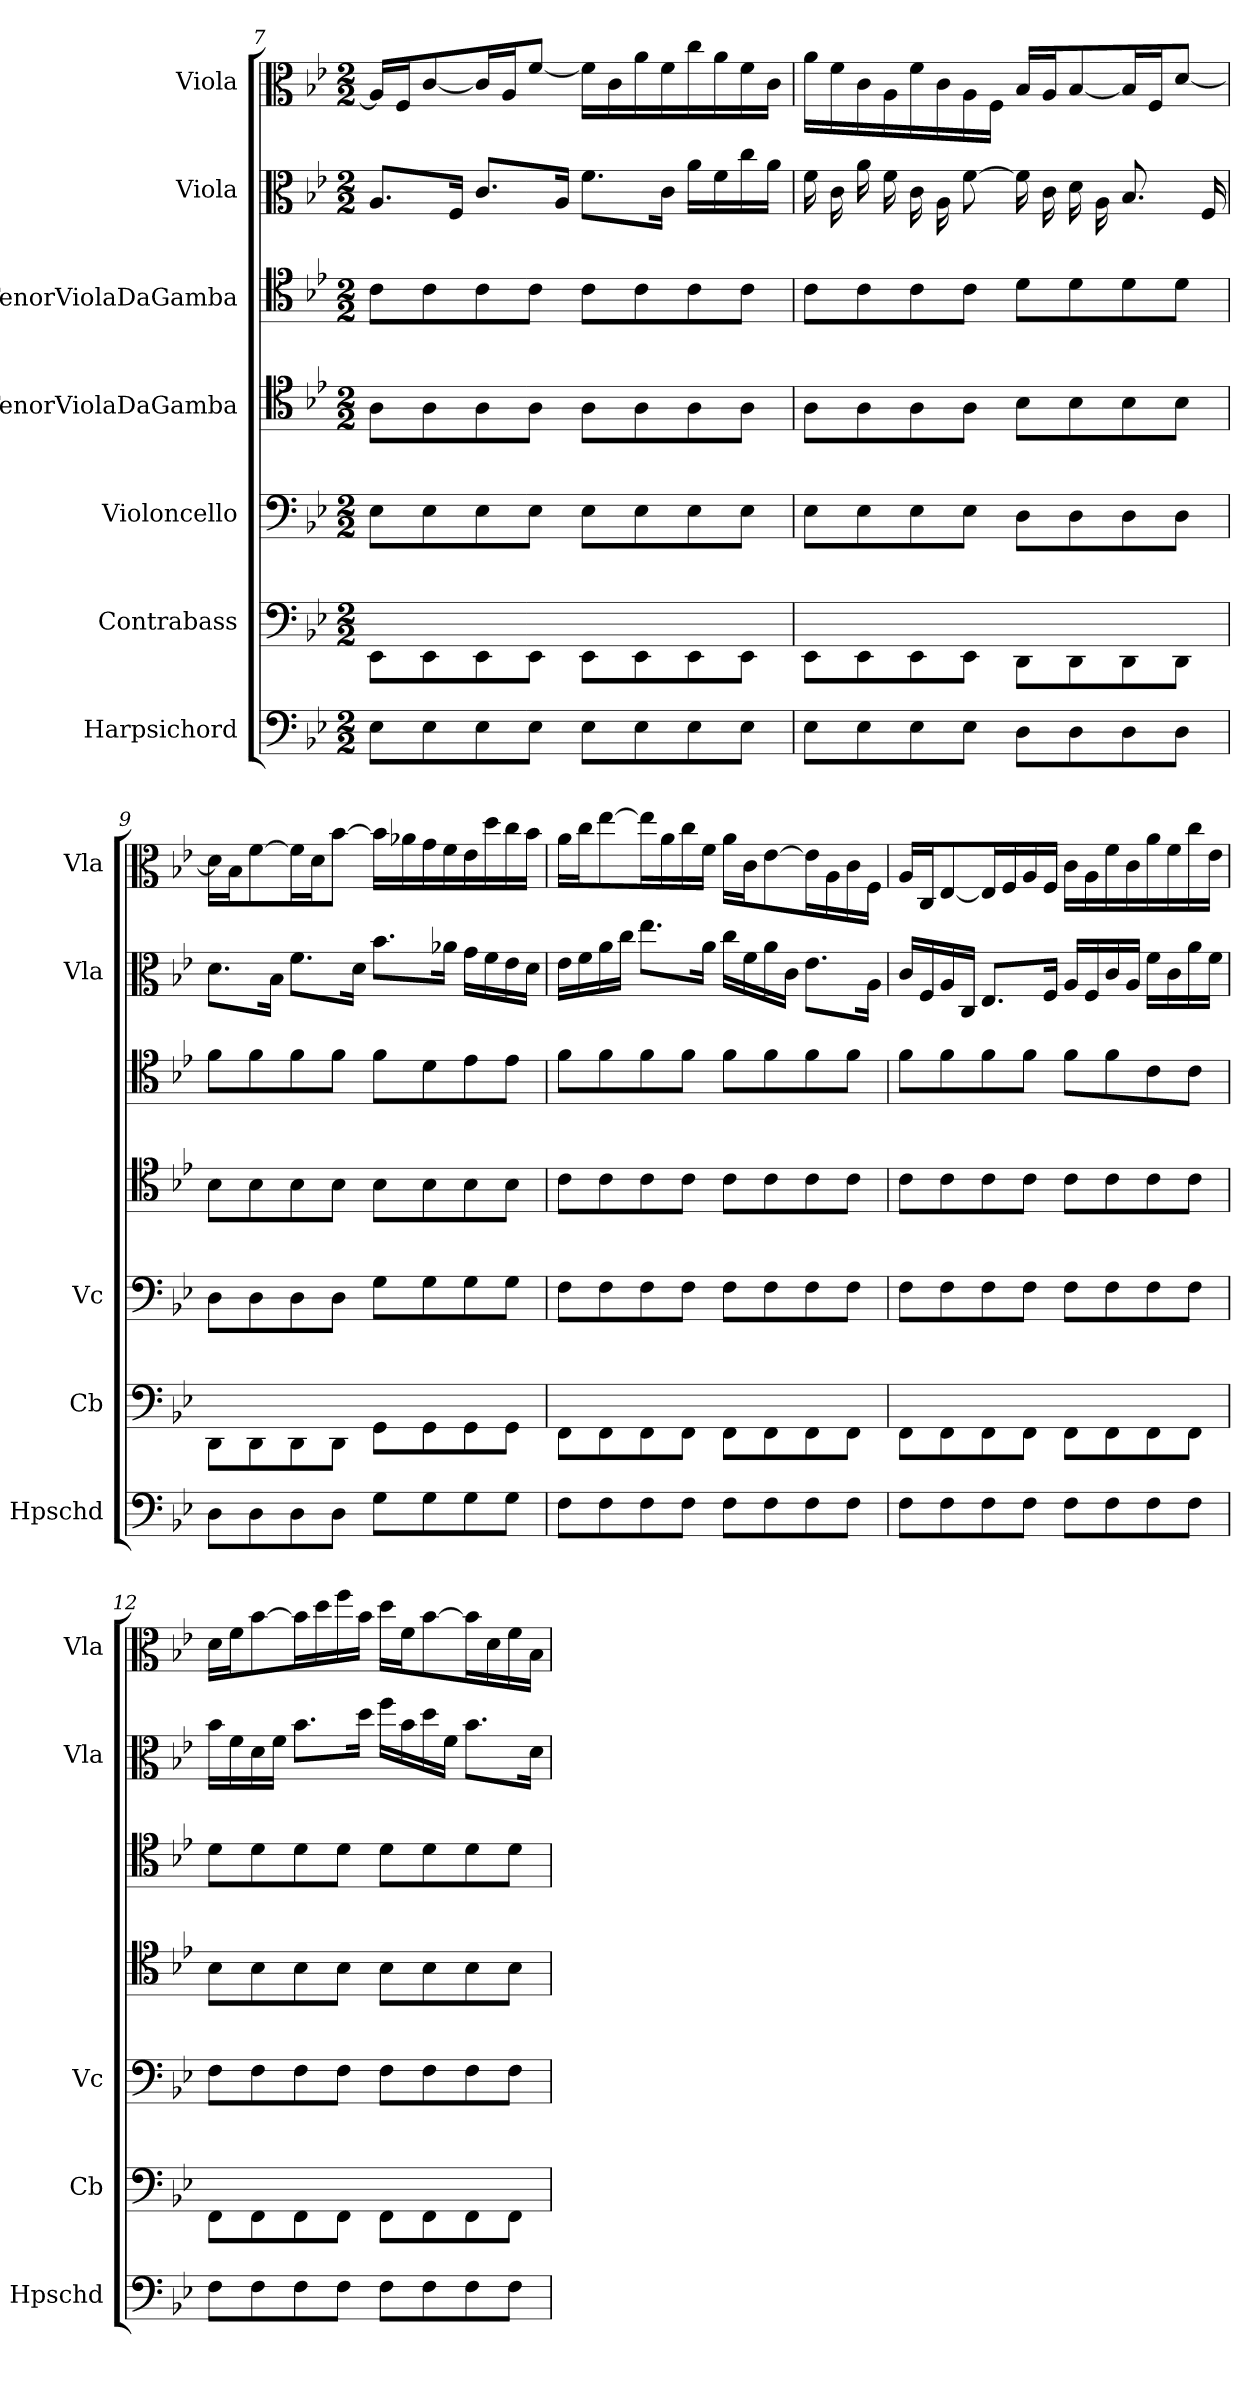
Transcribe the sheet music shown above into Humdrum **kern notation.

**kern	**kern	**kern	**kern	**kern	**kern	**kern
*part7	*part6	*part5	*part4	*part3	*part2	*part1
*staff7	*staff6	*staff5	*staff4	*staff3	*staff2	*staff1
*I"Harpsichord	*I"Contrabass	*I"Violoncello	*I"TenorViolaDaGamba	*I"TenorViolaDaGamba	*I"Viola	*I"Viola
*I'Hpschd	*I'Cb	*I'Vc	*	*	*I'Vla	*I'Vla
*clefF4	*clefF4	*clefF4	*clefC4	*clefC4	*clefC3	*clefC3
*k[b-e-]	*k[b-e-]	*k[b-e-]	*k[b-e-]	*k[b-e-]	*k[b-e-]	*k[b-e-]
*B-:	*B-:	*B-:	*B-:	*B-:	*B-:	*B-:
*M2/2	*M2/2	*M2/2	*M2/2	*M2/2	*M2/2	*M2/2
=7	=7	=7	=7	=7	=7	=7
8E-\L	8EE-\L	8E-\L	8A\L	8c\L	8.A/L	16A/LL]
.	.	.	.	.	.	16F/J
8E-\	8EE-\	8E-\	8A\	8c\	.	[8c/
.	.	.	.	.	16F/Jk	.
8E-\	8EE-\	8E-\	8A\	8c\	8.c/L	16c/L]
.	.	.	.	.	.	16A/J
8E-\J	8EE-\J	8E-\J	8A\J	8c\J	.	[8f/J
.	.	.	.	.	16A/Jk	.
8E-\L	8EE-\L	8E-\L	8A\L	8c\L	8.f\L	16f\LL]
.	.	.	.	.	.	16c\
8E-\	8EE-\	8E-\	8A\	8c\	.	16a\
.	.	.	.	.	16c\Jk	16f\
8E-\	8EE-\	8E-\	8A\	8c\	16a\LL	16cc\
.	.	.	.	.	16f\	16a\
8E-\J	8EE-\J	8E-\J	8A\J	8c\J	16cc\	16f\
.	.	.	.	.	16a\JJ	16c\JJ
=8	=8	=8	=8	=8	=8	=8
8E-\L	8EE-\L	8E-\L	8A\L	8c\L	16f\	16a\LL
.	.	.	.	.	16c\	16f\
8E-\	8EE-\	8E-\	8A\	8c\	16a\	16c\
.	.	.	.	.	16f\	16A\
8E-\	8EE-\	8E-\	8A\	8c\	16c\	16f\
.	.	.	.	.	16A\	16c\
8E-\J	8EE-\J	8E-\J	8A\J	8c\J	[8f\	16A\
.	.	.	.	.	.	16F\JJ
8D\L	8DD\L	8D\L	8B-\L	8d\L	16f\]	16B-/LL
.	.	.	.	.	16c\	16A/J
8D\	8DD\	8D\	8B-\	8d\	16d\	[8B-/
.	.	.	.	.	16A\	.
8D\	8DD\	8D\	8B-\	8d\	8.B-/	16B-/L]
.	.	.	.	.	.	16F/J
8D\J	8DD\J	8D\J	8B-\J	8d\J	.	[8d/J
.	.	.	.	.	16F/	.
=9	=9	=9	=9	=9	=9	=9
8D\L	8DD\L	8D\L	8B-\L	8f\L	8.d\L	16d\LL]
.	.	.	.	.	.	16B-\J
8D\	8DD\	8D\	8B-\	8f\	.	[8f\
.	.	.	.	.	16B-\Jk	.
8D\	8DD\	8D\	8B-\	8f\	8.f\L	16f\L]
.	.	.	.	.	.	16d\J
8D\J	8DD\J	8D\J	8B-\J	8f\J	.	[8b-\J
.	.	.	.	.	16d\Jk	.
8G\L	8GG\L	8G\L	8B-\L	8f\L	8.b-\L	16b-\LL]
.	.	.	.	.	.	16a-X\
8G\	8GG\	8G\	8B-\	8d\	.	16g\
.	.	.	.	.	16a-X\Jk	16f\
8G\	8GG\	8G\	8B-\	8e-\	16g\LL	16e-\
.	.	.	.	.	16f\	16dd\
8G\J	8GG\J	8G\J	8B-\J	8e-\J	16e-\	16cc\
.	.	.	.	.	16d\JJ	16b-\JJ
=10	=10	=10	=10	=10	=10	=10
8F\L	8FF\L	8F\L	8c\L	8f\L	16e-\LL	16a\LL
.	.	.	.	.	16f\	16cc\J
8F\	8FF\	8F\	8c\	8f\	16a\	[8ee-\
.	.	.	.	.	16cc\JJ	.
8F\	8FF\	8F\	8c\	8f\	8.ee-\L	16ee-\L]
.	.	.	.	.	.	16a\
8F\J	8FF\J	8F\J	8c\J	8f\J	.	16cc\
.	.	.	.	.	16a\Jk	16f\JJ
8F\L	8FF\L	8F\L	8c\L	8f\L	16cc\LL	16a\LL
.	.	.	.	.	16f\	16c\J
8F\	8FF\	8F\	8c\	8f\	16a\	[8e-\
.	.	.	.	.	16c\JJ	.
8F\	8FF\	8F\	8c\	8f\	8.e-\L	16e-\L]
.	.	.	.	.	.	16A\
8F\J	8FF\J	8F\J	8c\J	8f\J	.	16c\
.	.	.	.	.	16A\Jk	16F\JJ
=11	=11	=11	=11	=11	=11	=11
8F\L	8FF\L	8F\L	8c\L	8f\L	16c/LL	16A/LL
.	.	.	.	.	16F/	16C/J
8F\	8FF\	8F\	8c\	8f\	16A/	[8E-/
.	.	.	.	.	16C/JJ	.
8F\	8FF\	8F\	8c\	8f\	8.E-/L	16E-/L]
.	.	.	.	.	.	16F/
8F\J	8FF\J	8F\J	8c\J	8f\J	.	16A/
.	.	.	.	.	16F/Jk	16F/JJ
8F\L	8FF\L	8F\L	8c\L	8f\L	16A/LL	16c\LL
.	.	.	.	.	16F/	16A\
8F\	8FF\	8F\	8c\	8f\	16c/	16f\
.	.	.	.	.	16A/JJ	16c\
8F\	8FF\	8F\	8c\	8c\	16f\LL	16a\
.	.	.	.	.	16c\	16f\
8F\J	8FF\J	8F\J	8c\J	8c\J	16a\	16cc\
.	.	.	.	.	16f\JJ	16e-\JJ
=12	=12	=12	=12	=12	=12	=12
8F\L	8FF\L	8F\L	8B-\L	8d\L	16b-\LL	16d\LL
.	.	.	.	.	16f\	16f\J
8F\	8FF\	8F\	8B-\	8d\	16d\	[8b-\
.	.	.	.	.	16f\JJ	.
8F\	8FF\	8F\	8B-\	8d\	8.b-\L	16b-\L]
.	.	.	.	.	.	16dd\
8F\J	8FF\J	8F\J	8B-\J	8d\J	.	16ff\
.	.	.	.	.	16dd\Jk	16b-\JJ
8F\L	8FF\L	8F\L	8B-\L	8d\L	16ff\LL	16dd\LL
.	.	.	.	.	16b-\	16f\J
8F\	8FF\	8F\	8B-\	8d\	16dd\	[8b-\
.	.	.	.	.	16f\JJ	.
8F\	8FF\	8F\	8B-\	8d\	8.b-\L	16b-\L]
.	.	.	.	.	.	16d\
8F\J	8FF\J	8F\J	8B-\J	8d\J	.	16f\
.	.	.	.	.	16d\Jk	16B-\JJ
=	=	=	=	=	=	=
*-	*-	*-	*-	*-	*-	*-
